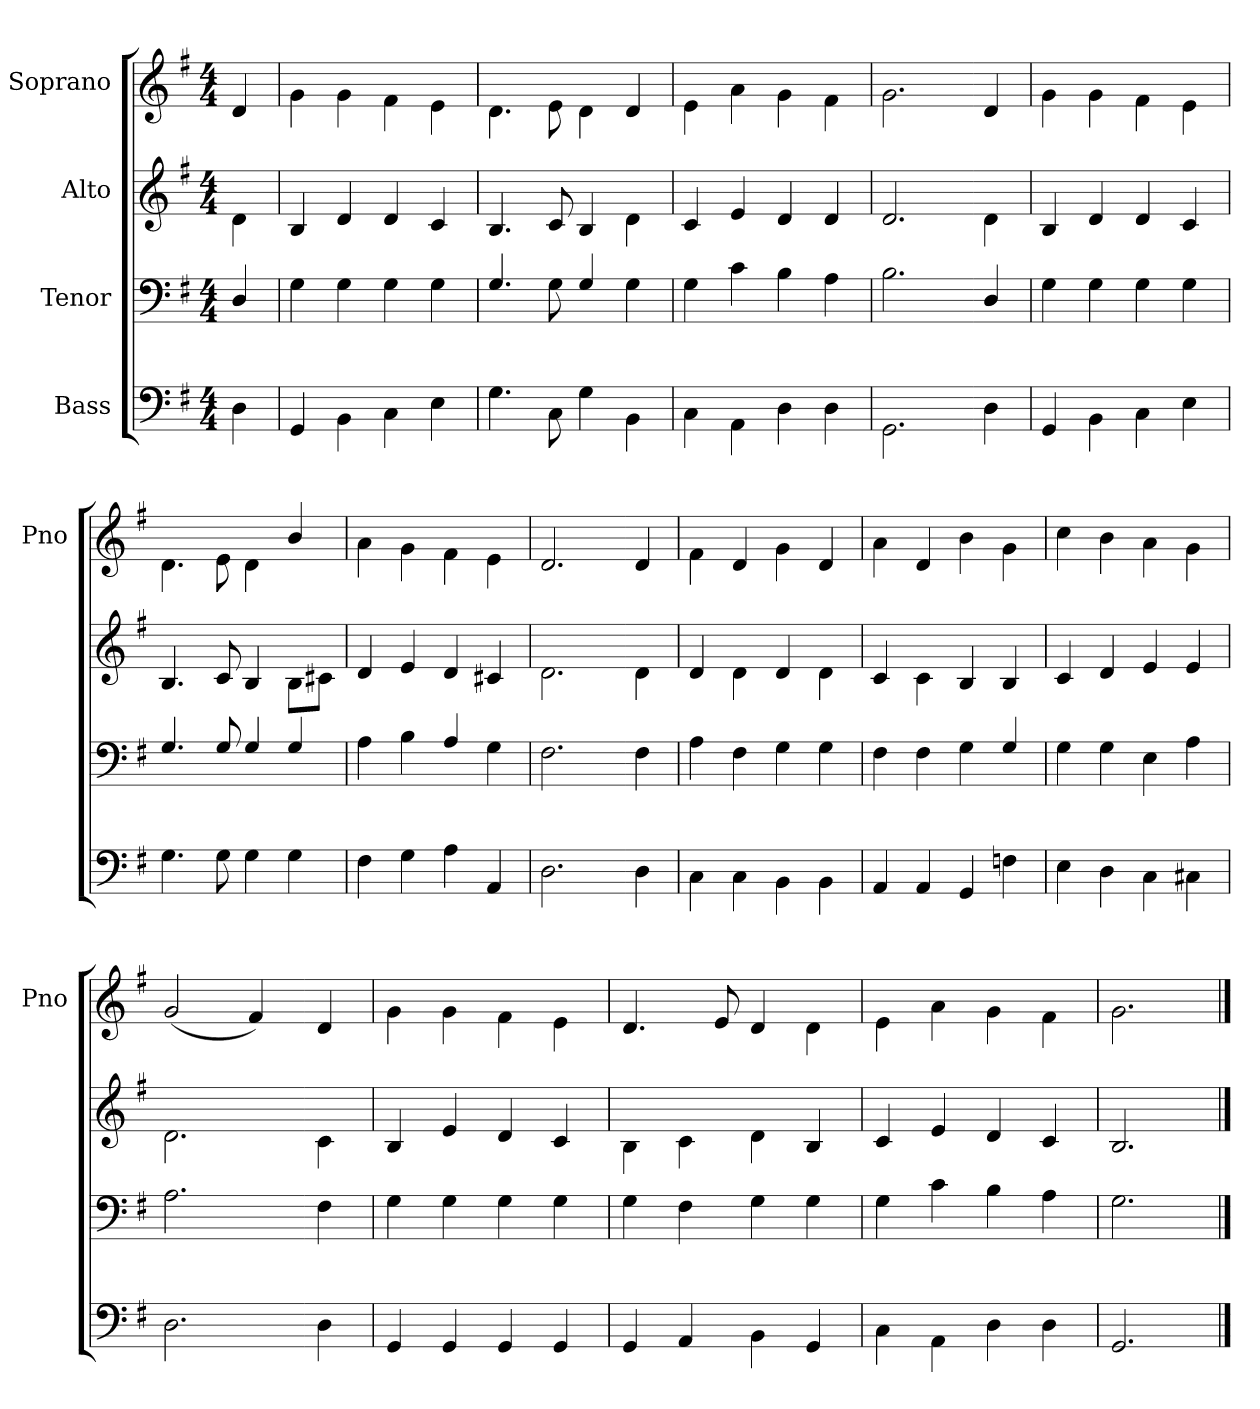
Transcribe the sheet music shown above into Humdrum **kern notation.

**kern	**kern	**kern	**kern
*part4	*part3	*part2	*part1
*staff4	*staff3	*staff2	*staff1
*I"Bass	*I"Tenor	*I"Alto	*I"Soprano
*	*	*	*I'Pno
*clefF4	*clefF4	*clefG2	*clefG2
*k[f#]	*k[f#]	*k[f#]	*k[f#]
*G:	*G:	*G:	*G:
*M4/4	*M4/4	*M4/4	*M4/4
=	=	=	=
4D\	4D/	4d\	4d/
=	=	=	=
4GG/	4G\	4B/	4g\
4BB\	4G\	4d/	4g\
4C\	4G\	4d/	4f#\
4E\	4G\	4c/	4e\
=	=	=	=
4.G\	4.G/	4.B/	4.d\
8C\	8G\	8c/	8e\
4G\	4G/	4B/	4d\
4BB\	4G\	4d\	4d/
=	=	=	=
4C\	4G\	4c/	4e\
4AA\	4c\	4e/	4a\
4D\	4B\	4d/	4g\
4D\	4A\	4d/	4f#\
=	=	=	=
2.GG\	2.B\	2.d/	2.g\
=-	=-	=-	=-
4D\	4D/	4d\	4d/
=	=	=	=
4GG/	4G\	4B/	4g\
4BB\	4G\	4d/	4g\
4C\	4G\	4d/	4f#\
4E\	4G\	4c/	4e\
=	=	=	=
4.G\	4.G/	4.B/	4.d\
8G\	8G/	8c/	8e\
4G\	4G/	4B/	4d\
4G\	4G/	8B\L	4b/
.	.	8c#X\J	.
=	=	=	=
4F#\	4A\	4d/	4a\
4G\	4B\	4e/	4g\
4A\	4A/	4d/	4f#\
4AA/	4G\	4c#X/	4e\
=	=	=	=
2.D\	2.F#\	2.d\	2.d/
=-	=-	=-	=-
4D\	4F#\	4d\	4d/
=	=	=	=
4C\	4A\	4d/	4f#\
4C\	4F#\	4d\	4d/
4BB\	4G\	4d/	4g\
4BB\	4G\	4d\	4d/
=	=	=	=
4AA/	4F#\	4c/	4a\
4AA/	4F#\	4c\	4d/
4GG/	4G\	4B/	4b\
4Fn\	4G/	4B/	4g\
=	=	=	=
4E\	4G\	4c/	4cc\
4D\	4G\	4d/	4b\
4C\	4E\	4e/	4a\
4C#X\	4A\	4e/	4g\
=	=	=	=
2.D\	2.A\	2.d\	(>2g/
.	.	.	4f#/)
=-	=-	=-	=-
4D\	4F#\	4c\	4d/
=	=	=	=
4GG/	4G\	4B/	4g\
4GG/	4G\	4e/	4g\
4GG/	4G\	4d/	4f#\
4GG/	4G\	4c/	4e\
=	=	=	=
4GG/	4G\	4B\	4.d/
4AA/	4F#\	4c\	.
.	.	.	8e/
4BB\	4G\	4d\	4d/
4GG/	4G\	4B/	4d\
=	=	=	=
4C\	4G\	4c/	4e\
4AA\	4c\	4e/	4a\
4D\	4B\	4d/	4g\
4D\	4A\	4c/	4f#\
=	=	=	=
2.GG/	2.G\	2.B/	2.g\
==	==	==	==
*-	*-	*-	*-
